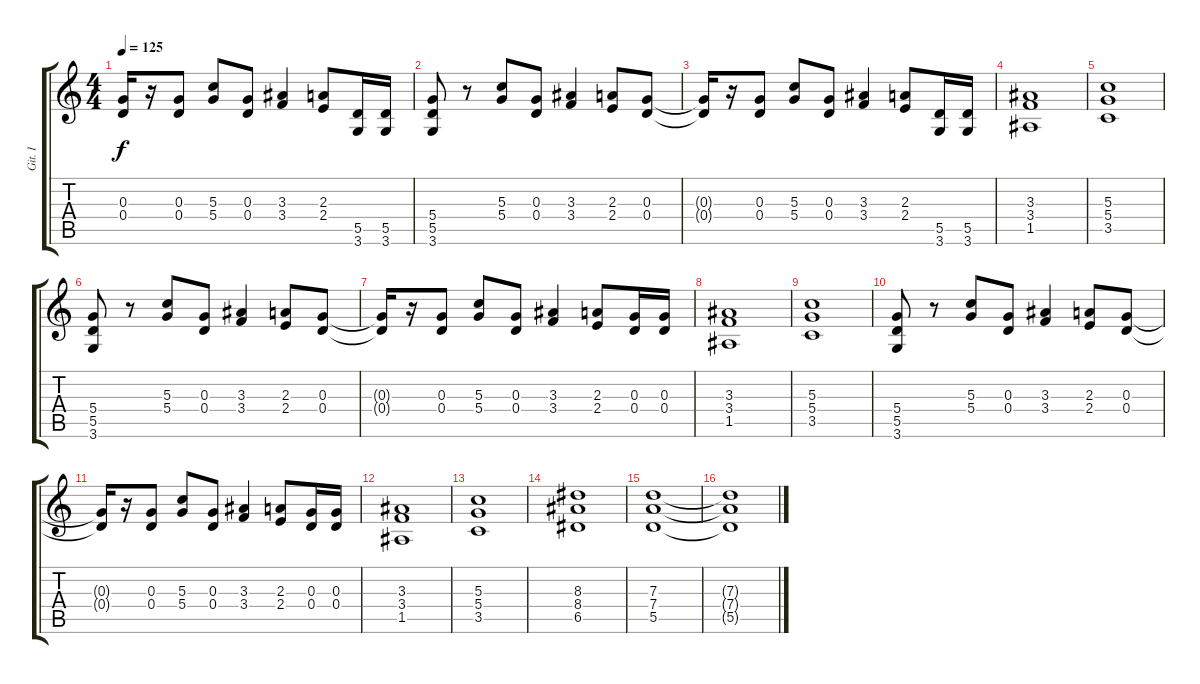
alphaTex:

\track ("Git. I" "Git. I") {instrument overdrivenguitar}
\staff {score tabs}
\tuning (E4 B3 G3 D3 A2 E2) {hide}
\ts (4 4)
\tempo 125
\clef g2
\ks c
(0.3{t} 0.4{t}).16{dy f} r.16 (0.3 0.4).8 (5.3 5.4).8 (0.3 0.4).8 (3.3 3.4).4 (2.3 2.4).8 (5.5 3.6).16 (5.5 3.6).16 |
(5.4 5.5 3.6).8 r.8 (5.3 5.4).8 (0.3 0.4).8 (3.3 3.4).4 (2.3 2.4).8 (0.3 0.4).8 |
(0.3{t} 0.4{t}).16 r.16 (0.3 0.4).8 (5.3 5.4).8 (0.3 0.4).8 (3.3 3.4).4 (2.3 2.4).8 (5.5 3.6).16 (5.5 3.6).16 |
(3.3 3.4 1.5).1 |
(5.3 5.4 3.5).1 |
(5.4 5.5 3.6).8 r.8 (5.3 5.4).8 (0.3 0.4).8 (3.3 3.4).4 (2.3 2.4).8 (0.3 0.4).8 |
(0.3{t} 0.4{t}).16 r.16 (0.3 0.4).8 (5.3 5.4).8 (0.3 0.4).8 (3.3 3.4).4 (2.3 2.4).8 (0.3 0.4).16 (0.3 0.4).16 |
(3.3 3.4 1.5).1 |
(5.3 5.4 3.5).1 |
(5.4 5.5 3.6).8 r.8 (5.3 5.4).8 (0.3 0.4).8 (3.3 3.4).4 (2.3 2.4).8 (0.3 0.4).8 |
(0.3{t} 0.4{t}).16 r.16 (0.3 0.4).8 (5.3 5.4).8 (0.3 0.4).8 (3.3 3.4).4 (2.3 2.4).8 (0.3 0.4).16 (0.3 0.4).16 |
(3.3 3.4 1.5).1 |
(5.3 5.4 3.5).1 |
(8.3 8.4 6.5).1 |
(7.3 7.4 5.5).1 |
(7.3{t} 7.4{t} 5.5{t}).1
